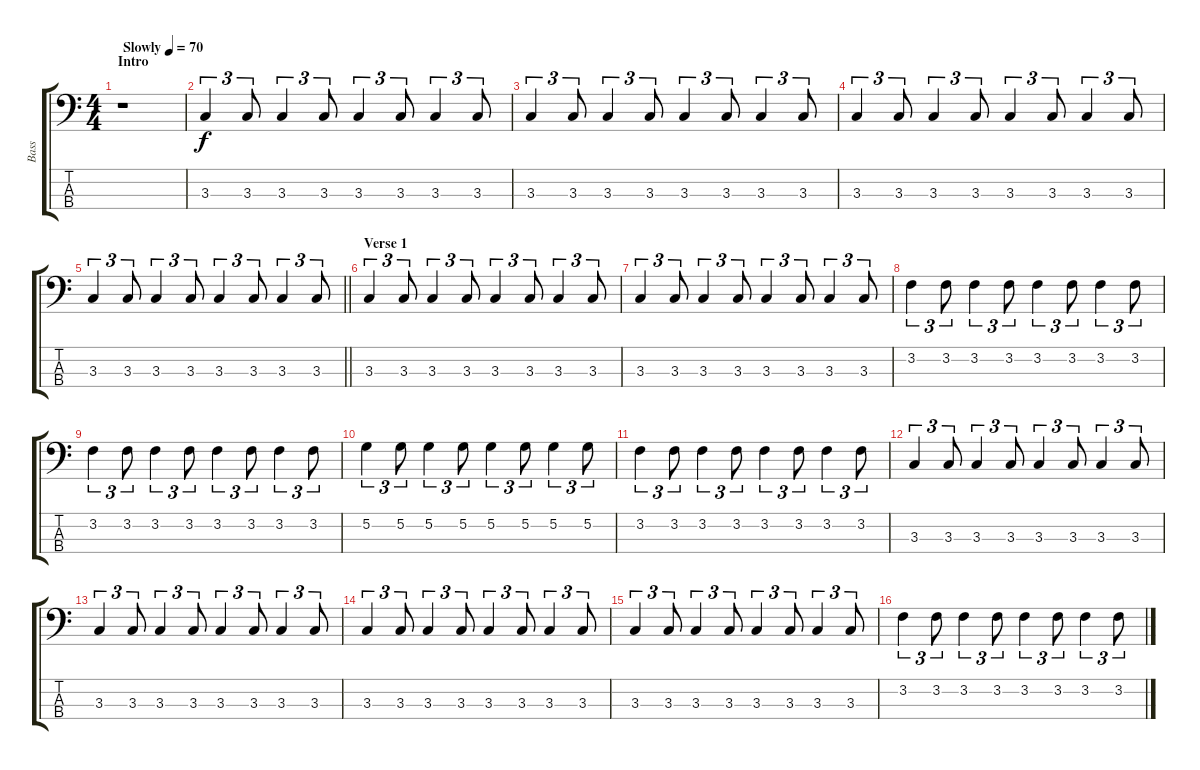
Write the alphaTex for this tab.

\track ("Bass" "Bass") {instrument electricbassfinger}
\staff {score tabs}
\tuning (G2 D2 A1 E1) {hide}
\ts (4 4)
\section ("" "Intro")
\tempo (70 "Slowly")
\clef f4
\ks c
r.1{dy f instrument electricbassfinger} |
3.3.4{tu (3 2)} 3.3.8{tu (3 2)} 3.3.4{tu (3 2)} 3.3.8{tu (3 2)} 3.3.4{tu (3 2)} 3.3.8{tu (3 2)} 3.3.4{tu (3 2)} 3.3.8{tu (3 2)} |
3.3.4{tu (3 2)} 3.3.8{tu (3 2)} 3.3.4{tu (3 2)} 3.3.8{tu (3 2)} 3.3.4{tu (3 2)} 3.3.8{tu (3 2)} 3.3.4{tu (3 2)} 3.3.8{tu (3 2)} |
3.3.4{tu (3 2)} 3.3.8{tu (3 2)} 3.3.4{tu (3 2)} 3.3.8{tu (3 2)} 3.3.4{tu (3 2)} 3.3.8{tu (3 2)} 3.3.4{tu (3 2)} 3.3.8{tu (3 2)} |
\barLineRight lightlight
3.3.4{tu (3 2)} 3.3.8{tu (3 2)} 3.3.4{tu (3 2)} 3.3.8{tu (3 2)} 3.3.4{tu (3 2)} 3.3.8{tu (3 2)} 3.3.4{tu (3 2)} 3.3.8{tu (3 2)} |
\section ("" "Verse 1")
3.3.4{tu (3 2)} 3.3.8{tu (3 2)} 3.3.4{tu (3 2)} 3.3.8{tu (3 2)} 3.3.4{tu (3 2)} 3.3.8{tu (3 2)} 3.3.4{tu (3 2)} 3.3.8{tu (3 2)} |
3.3.4{tu (3 2)} 3.3.8{tu (3 2)} 3.3.4{tu (3 2)} 3.3.8{tu (3 2)} 3.3.4{tu (3 2)} 3.3.8{tu (3 2)} 3.3.4{tu (3 2)} 3.3.8{tu (3 2)} |
3.2.4{tu (3 2)} 3.2.8{tu (3 2)} 3.2.4{tu (3 2)} 3.2.8{tu (3 2)} 3.2.4{tu (3 2)} 3.2.8{tu (3 2)} 3.2.4{tu (3 2)} 3.2.8{tu (3 2)} |
3.2.4{tu (3 2)} 3.2.8{tu (3 2)} 3.2.4{tu (3 2)} 3.2.8{tu (3 2)} 3.2.4{tu (3 2)} 3.2.8{tu (3 2)} 3.2.4{tu (3 2)} 3.2.8{tu (3 2)} |
5.2.4{tu (3 2)} 5.2.8{tu (3 2)} 5.2.4{tu (3 2)} 5.2.8{tu (3 2)} 5.2.4{tu (3 2)} 5.2.8{tu (3 2)} 5.2.4{tu (3 2)} 5.2.8{tu (3 2)} |
3.2.4{tu (3 2)} 3.2.8{tu (3 2)} 3.2.4{tu (3 2)} 3.2.8{tu (3 2)} 3.2.4{tu (3 2)} 3.2.8{tu (3 2)} 3.2.4{tu (3 2)} 3.2.8{tu (3 2)} |
3.3.4{tu (3 2)} 3.3.8{tu (3 2)} 3.3.4{tu (3 2)} 3.3.8{tu (3 2)} 3.3.4{tu (3 2)} 3.3.8{tu (3 2)} 3.3.4{tu (3 2)} 3.3.8{tu (3 2)} |
3.3.4{tu (3 2)} 3.3.8{tu (3 2)} 3.3.4{tu (3 2)} 3.3.8{tu (3 2)} 3.3.4{tu (3 2)} 3.3.8{tu (3 2)} 3.3.4{tu (3 2)} 3.3.8{tu (3 2)} |
3.3.4{tu (3 2)} 3.3.8{tu (3 2)} 3.3.4{tu (3 2)} 3.3.8{tu (3 2)} 3.3.4{tu (3 2)} 3.3.8{tu (3 2)} 3.3.4{tu (3 2)} 3.3.8{tu (3 2)} |
3.3.4{tu (3 2)} 3.3.8{tu (3 2)} 3.3.4{tu (3 2)} 3.3.8{tu (3 2)} 3.3.4{tu (3 2)} 3.3.8{tu (3 2)} 3.3.4{tu (3 2)} 3.3.8{tu (3 2)} |
3.2.4{tu (3 2)} 3.2.8{tu (3 2)} 3.2.4{tu (3 2)} 3.2.8{tu (3 2)} 3.2.4{tu (3 2)} 3.2.8{tu (3 2)} 3.2.4{tu (3 2)} 3.2.8{tu (3 2)}
